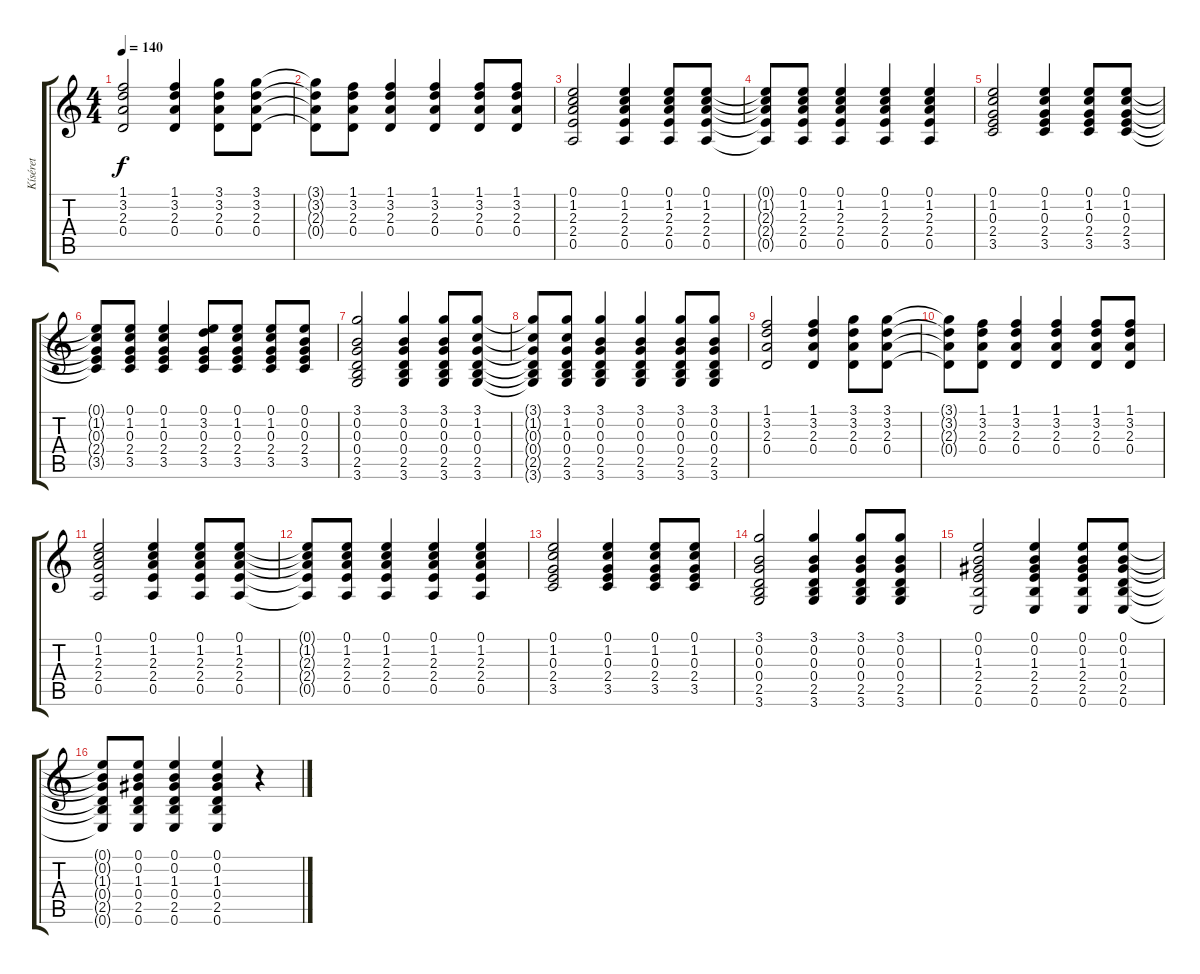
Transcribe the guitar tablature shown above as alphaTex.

\track ("Kíséret" "Kíséret") {instrument acousticguitarsteel}
\staff {score tabs}
\tuning (E4 B3 G3 D3 A2 E2) {hide}
\ts (4 4)
\tempo 140
\clef g2
\ks c
(1.1 3.2 2.3 0.4).2{dy f} (1.1 3.2 2.3 0.4).4 (3.1 3.2 2.3 0.4).8 (3.1 3.2 2.3 0.4).8 |
(3.1{t} 3.2{t} 2.3{t} 0.4{t}).8 (1.1 3.2 2.3 0.4).8 (1.1 3.2 2.3 0.4).4 (1.1 3.2 2.3 0.4).4 (1.1 3.2 2.3 0.4).8 (1.1 3.2 2.3 0.4).8 |
(0.1 1.2 2.3 2.4 0.5).2 (0.1 1.2 2.3 2.4 0.5).4 (0.1 1.2 2.3 2.4 0.5).8 (0.1 1.2 2.3 2.4 0.5).8 |
(0.1{t} 1.2{t} 2.3{t} 2.4{t} 0.5{t}).8 (0.1 1.2 2.3 2.4 0.5).8 (0.1 1.2 2.3 2.4 0.5).4 (0.1 1.2 2.3 2.4 0.5).4 (0.1 1.2 2.3 2.4 0.5).4 |
(0.1 1.2 0.3 2.4 3.5).2 (0.1 1.2 0.3 2.4 3.5).4 (0.1 1.2 0.3 2.4 3.5).8 (0.1 1.2 0.3 2.4 3.5).8 |
(0.1{t} 1.2{t} 0.3{t} 2.4{t} 3.5{t}).8 (0.1 1.2 0.3 2.4 3.5).8 (0.1 1.2 0.3 2.4 3.5).4 (0.1 3.2 0.3 2.4 3.5).8 (0.1 1.2 0.3 2.4 3.5).8 (0.1 1.2 0.3 2.4 3.5).8 (0.1 0.2 0.3 2.4 3.5).8 |
(3.1 0.2 0.3 0.4 2.5 3.6).2 (3.1 0.2 0.3 0.4 2.5 3.6).4 (3.1 0.2 0.3 0.4 2.5 3.6).8 (3.1 1.2 0.3 0.4 2.5 3.6).8 |
(3.1{t} 1.2{t} 0.3{t} 0.4{t} 2.5{t} 3.6{t}).8 (3.1 1.2 0.3 0.4 2.5 3.6).8 (3.1 0.2 0.3 0.4 2.5 3.6).4 (3.1 0.2 0.3 0.4 2.5 3.6).4 (3.1 0.2 0.3 0.4 2.5 3.6).8 (3.1 0.2 0.3 0.4 2.5 3.6).8 |
(1.1 3.2 2.3 0.4).2 (1.1 3.2 2.3 0.4).4 (3.1 3.2 2.3 0.4).8 (3.1 3.2 2.3 0.4).8 |
(3.1{t} 3.2{t} 2.3{t} 0.4{t}).8 (1.1 3.2 2.3 0.4).8 (1.1 3.2 2.3 0.4).4 (1.1 3.2 2.3 0.4).4 (1.1 3.2 2.3 0.4).8 (1.1 3.2 2.3 0.4).8 |
(0.1 1.2 2.3 2.4 0.5).2 (0.1 1.2 2.3 2.4 0.5).4 (0.1 1.2 2.3 2.4 0.5).8 (0.1 1.2 2.3 2.4 0.5).8 |
(0.1{t} 1.2{t} 2.3{t} 2.4{t} 0.5{t}).8 (0.1 1.2 2.3 2.4 0.5).8 (0.1 1.2 2.3 2.4 0.5).4 (0.1 1.2 2.3 2.4 0.5).4 (0.1 1.2 2.3 2.4 0.5).4 |
(0.1 1.2 0.3 2.4 3.5).2 (0.1 1.2 0.3 2.4 3.5).4 (0.1 1.2 0.3 2.4 3.5).8 (0.1 1.2 0.3 2.4 3.5).8 |
(3.1 0.2 0.3 0.4 2.5 3.6).2 (3.1 0.2 0.3 0.4 2.5 3.6).4 (3.1 0.2 0.3 0.4 2.5 3.6).8 (3.1 0.2 0.3 0.4 2.5 3.6).8 |
(0.1 0.2 1.3 2.4 2.5 0.6).2 (0.1 0.2 1.3 2.4 2.5 0.6).4 (0.1 0.2 1.3 2.4 2.5 0.6).8 (0.1 0.2 1.3 0.4 2.5 0.6).8 |
(0.1{t} 0.2{t} 1.3{t} 0.4{t} 2.5{t} 0.6{t}).8 (0.1 0.2 1.3 0.4 2.5 0.6).8 (0.1 0.2 1.3 0.4 2.5 0.6).4 (0.1 0.2 1.3 0.4 2.5 0.6).4 r.4
